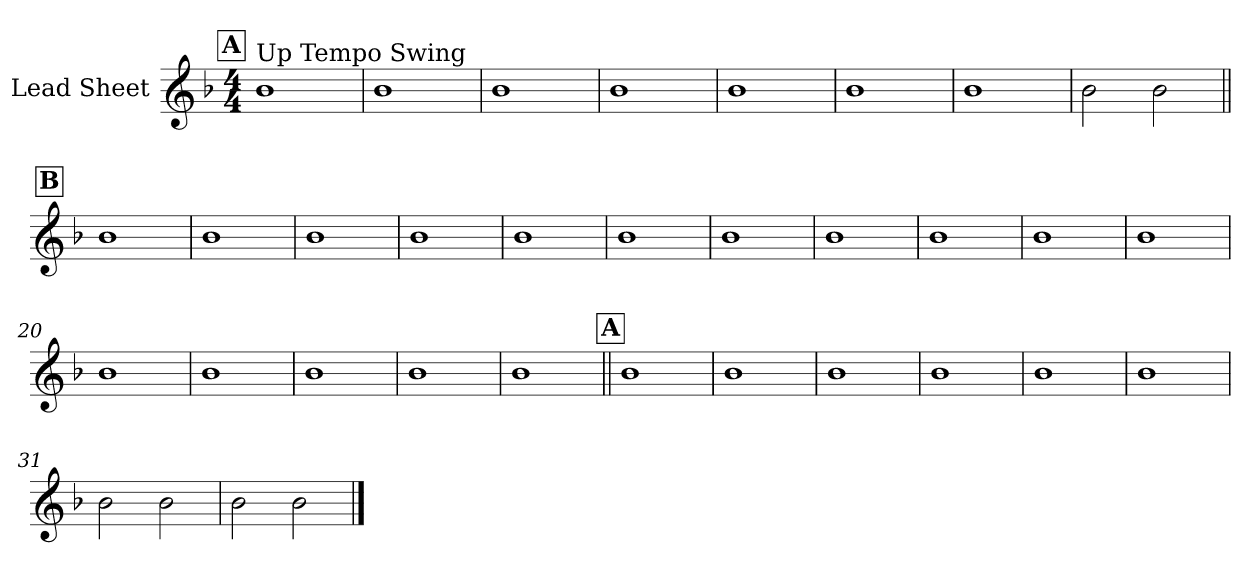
**kern
*part1
*staff1
*I"Lead Sheet
*clefG2
*k[b-]
*F:
*M4/4
!!LO:REH:place=s1:a:fs=14:t=A
=1
!LO:TX:a:t=Up Tempo Swing
1b-
=2
1b-
=3
1b-
=4
1b-
!!LO:LB:g=z
=5
1b-
=6
1b-
=7
1b-
=8
2b-\
2b-\
!!LO:LB:g=z
!!LO:REH:place=s1:a:fs=14:t=B
=9||
1b-
=10
1b-
=11
1b-
=12
1b-
!!LO:LB:g=z
=13
1b-
=14
1b-
=15
1b-
=16
1b-
!!LO:LB:g=z
=17
1b-
=18
1b-
=19
1b-
=20
1b-
!!LO:LB:g=z
=21
1b-
=22
1b-
=23
1b-
=24
1b-
!!LO:LB:g=z
!!LO:REH:place=s1:a:fs=14:t=A
=25||
1b-
=26
1b-
=27
1b-
=28
1b-
!!LO:LB:g=z
=29
1b-
=30
1b-
=31
2b-\
2b-\
=32
2b-\
2b-\
==
*-
